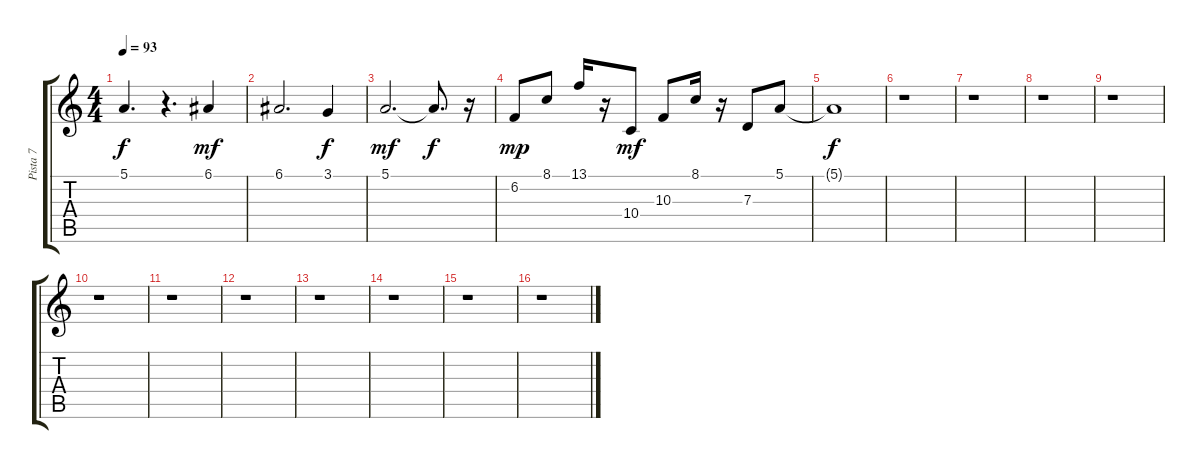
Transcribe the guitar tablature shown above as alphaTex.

\track ("Pista 7" "Pista 7") {instrument electricpiano1}
\staff {score tabs}
\tuning (E4 B3 G3 D3 A2 E2) {hide}
\ts (4 4)
\tempo 93
\clef g2
\ks c
5.1{t}.4{d dy f} r.4{d} 6.1.4{dy mf} |
6.1.2{d} 3.1.4{dy f} |
5.1.2{d dy mf} 5.1{t}.8{d dy f} r.16 |
6.2.8{dy mp} 8.1.8 13.1.16 r.16 10.4.8{dy mf} 10.3.8 8.1.16 r.16 7.3.8 5.1.8 |
5.1{t}.1{dy f} |
r.1 |
r.1 |
r.1 |
r.1 |
r.1 |
r.1 |
r.1 |
r.1 |
r.1 |
r.1 |
r.1
